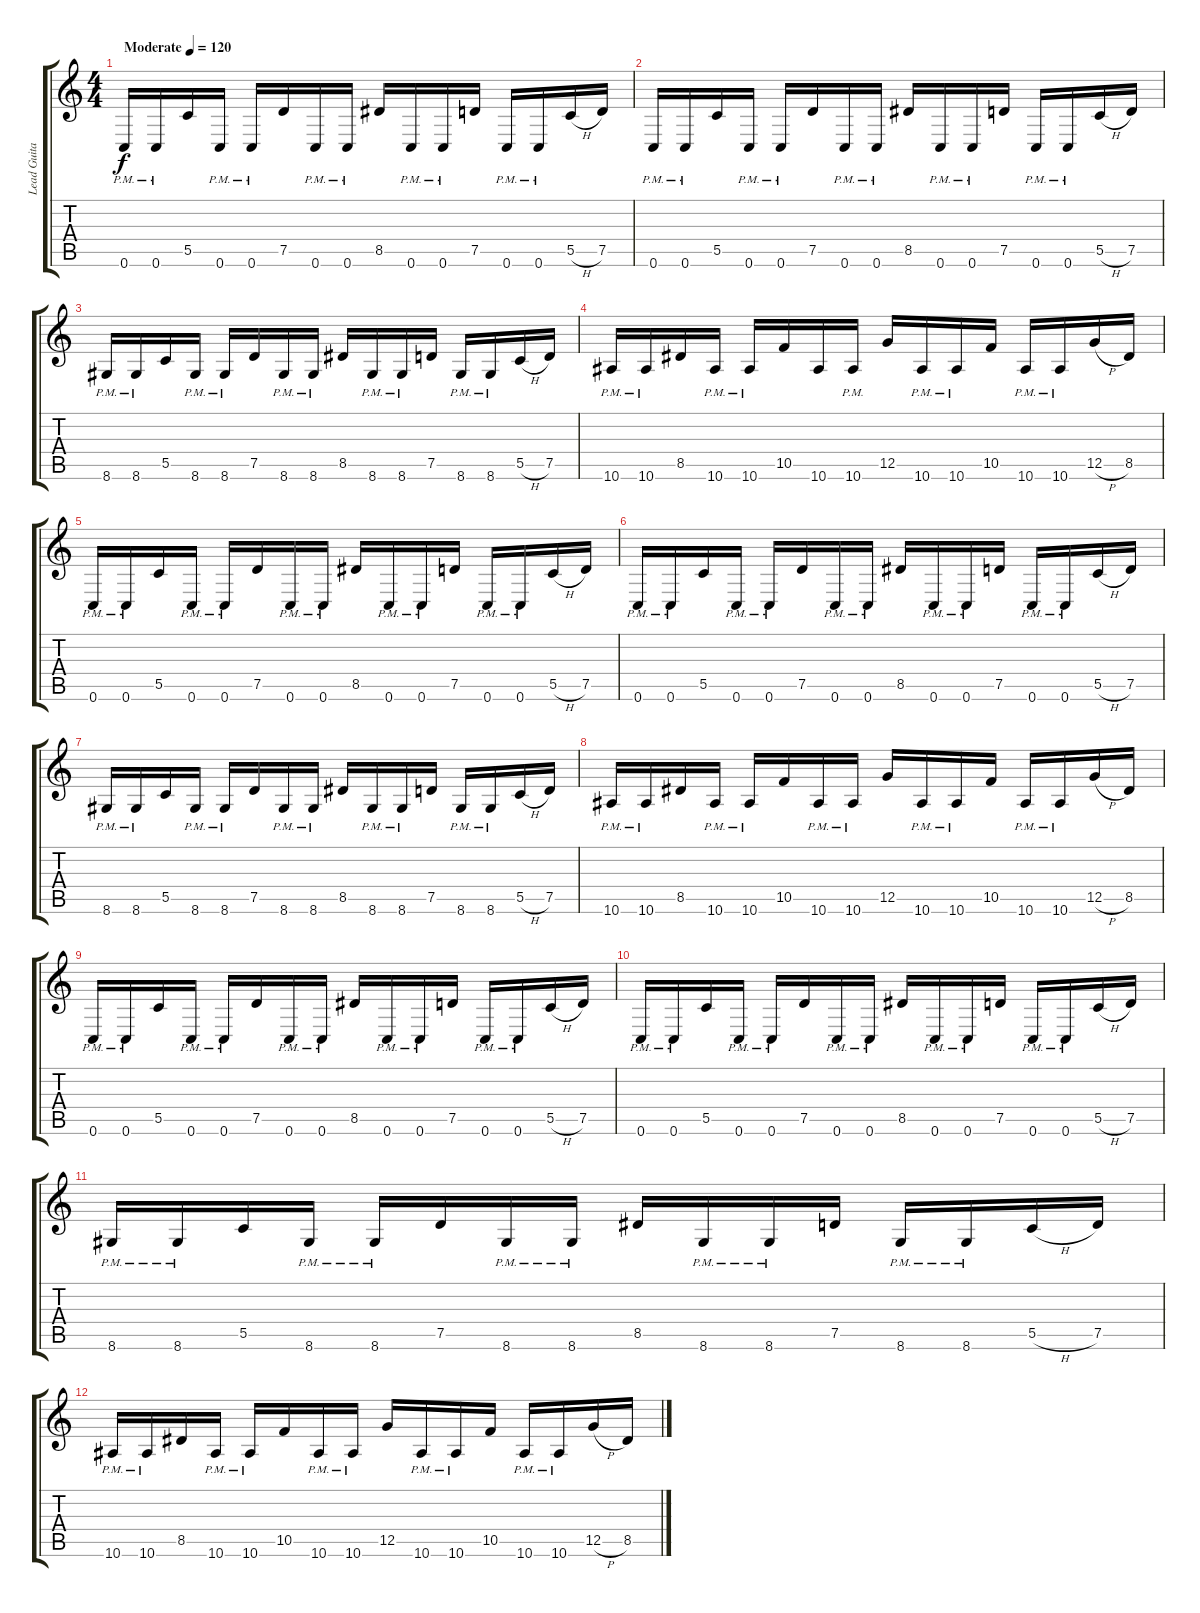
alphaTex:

\track ("Lead Guitar" "Lead Guita") {instrument distortionguitar}
\staff {score tabs}
\tuning (D4 A3 F3 C3 G2 C2) {hide}
\ts (4 4)
\tempo (120 "Moderate")
\clef g2
\ks c
0.6{pm}.16{dy f instrument distortionguitar} 0.6{pm}.16 5.5.16 0.6{pm}.16 0.6{pm}.16 7.5.16 0.6{pm}.16 0.6{pm}.16 8.5.16 0.6{pm}.16 0.6{pm}.16 7.5.16 0.6{pm}.16 0.6{pm}.16 5.5{h}.16 7.5.16 |
0.6{pm}.16 0.6{pm}.16 5.5.16 0.6{pm}.16 0.6{pm}.16 7.5.16 0.6{pm}.16 0.6{pm}.16 8.5.16 0.6{pm}.16 0.6{pm}.16 7.5.16 0.6{pm}.16 0.6{pm}.16 5.5{h}.16 7.5.16 |
8.6{pm}.16 8.6{pm}.16 5.5.16 8.6{pm}.16 8.6{pm}.16 7.5.16 8.6{pm}.16 8.6{pm}.16 8.5.16 8.6{pm}.16 8.6{pm}.16 7.5.16 8.6{pm}.16 8.6{pm}.16 5.5{h}.16 7.5.16 |
10.6{pm}.16 10.6{pm}.16 8.5.16 10.6{pm}.16 10.6{pm}.16 10.5.16 10.6.16 10.6{pm}.16 12.5.16 10.6{pm}.16 10.6{pm}.16 10.5.16 10.6{pm}.16 10.6{pm}.16 12.5{h}.16 8.5.16 |
0.6{pm}.16 0.6{pm}.16 5.5.16 0.6{pm}.16 0.6{pm}.16 7.5.16 0.6{pm}.16 0.6{pm}.16 8.5.16 0.6{pm}.16 0.6{pm}.16 7.5.16 0.6{pm}.16 0.6{pm}.16 5.5{h}.16 7.5.16 |
0.6{pm}.16 0.6{pm}.16 5.5.16 0.6{pm}.16 0.6{pm}.16 7.5.16 0.6{pm}.16 0.6{pm}.16 8.5.16 0.6{pm}.16 0.6{pm}.16 7.5.16 0.6{pm}.16 0.6{pm}.16 5.5{h}.16 7.5.16 |
8.6{pm}.16 8.6{pm}.16 5.5.16 8.6{pm}.16 8.6{pm}.16 7.5.16 8.6{pm}.16 8.6{pm}.16 8.5.16 8.6{pm}.16 8.6{pm}.16 7.5.16 8.6{pm}.16 8.6{pm}.16 5.5{h}.16 7.5.16 |
10.6{pm}.16 10.6{pm}.16 8.5.16 10.6{pm}.16 10.6{pm}.16 10.5.16 10.6{pm}.16 10.6{pm}.16 12.5.16 10.6{pm}.16 10.6{pm}.16 10.5.16 10.6{pm}.16 10.6{pm}.16 12.5{h}.16 8.5.16 |
0.6{pm}.16 0.6{pm}.16 5.5.16 0.6{pm}.16 0.6{pm}.16 7.5.16 0.6{pm}.16 0.6{pm}.16 8.5.16 0.6{pm}.16 0.6{pm}.16 7.5.16 0.6{pm}.16 0.6{pm}.16 5.5{h}.16 7.5.16 |
0.6{pm}.16 0.6{pm}.16 5.5.16 0.6{pm}.16 0.6{pm}.16 7.5.16 0.6{pm}.16 0.6{pm}.16 8.5.16 0.6{pm}.16 0.6{pm}.16 7.5.16 0.6{pm}.16 0.6{pm}.16 5.5{h}.16 7.5.16 |
8.6{pm}.16 8.6{pm}.16 5.5.16 8.6{pm}.16 8.6{pm}.16 7.5.16 8.6{pm}.16 8.6{pm}.16 8.5.16 8.6{pm}.16 8.6{pm}.16 7.5.16 8.6{pm}.16 8.6{pm}.16 5.5{h}.16 7.5.16 |
10.6{pm}.16 10.6{pm}.16 8.5.16 10.6{pm}.16 10.6{pm}.16 10.5.16 10.6{pm}.16 10.6{pm}.16 12.5.16 10.6{pm}.16 10.6{pm}.16 10.5.16 10.6{pm}.16 10.6{pm}.16 12.5{h}.16 8.5.16
